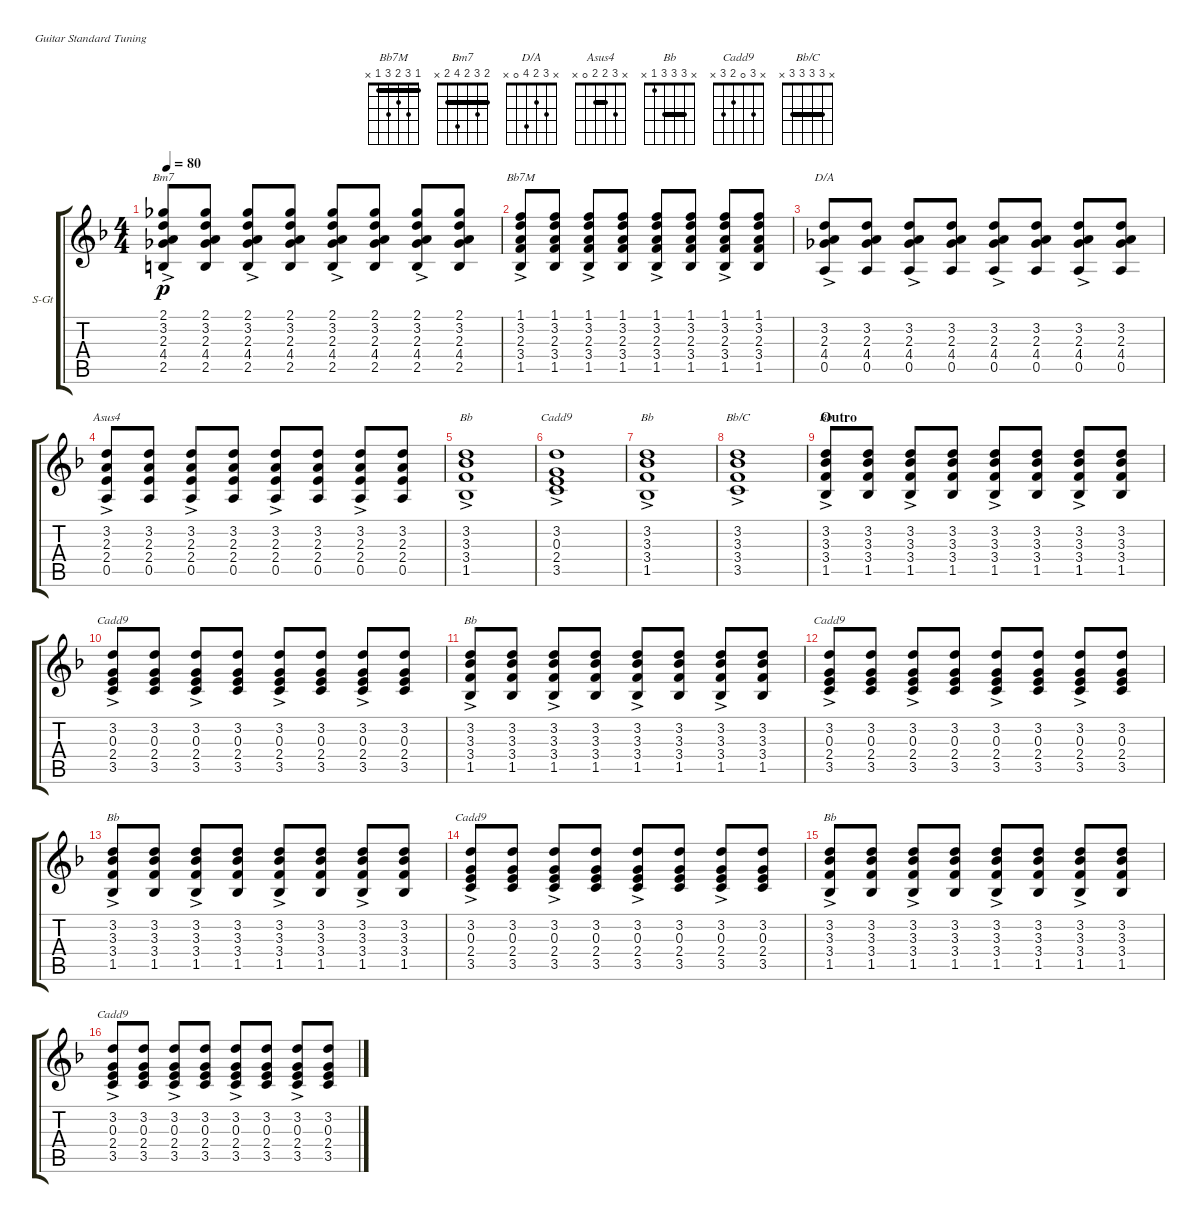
\defaultSystemsLayout 4
\bracketExtendMode groupsimilarinstruments
\firstSystemTrackNameOrientation horizontal
\otherSystemsTrackNameOrientation horizontal
\track ("Chords & Rhythm" "S-Gt") {instrument acousticguitarsteel}
\staff {score tabs}
\tuning (E4 B3 G3 D3 A2 E2)
\chord ("Bb7M" 1 3 2 3 1 x) {barre 1}
\chord ("Bm7" 2 3 2 4 2 x) {barre (2 2)}
\chord ("D/A" x 3 2 4 0 x)
\chord ("Asus4" x 3 2 2 0 x) {barre 2}
\chord ("Bb" x 3 3 3 1 x) {barre (3 3)}
\chord ("Cadd9" x 3 0 2 3 x)
\chord ("Bb/C" x 3 3 3 3 x) {barre (3 3 3)}
\ts (4 4)
\tempo 80
\clef g2
\ks f
(2.5{ac} 4.4{ac} 2.3{ac} 3.2{ac} 2.1{ac}).8{ch "Bm7" dy p} (2.5 4.4 2.3 3.2 2.1).8 (2.5{ac} 4.4{ac} 2.3{ac} 3.2{ac} 2.1{ac}).8 (2.5 4.4 2.3 3.2 2.1).8 (2.5{ac} 4.4{ac} 2.3{ac} 3.2{ac} 2.1{ac}).8 (2.5 4.4 2.3 3.2 2.1).8 (2.5{ac} 4.4{ac} 2.3{ac} 3.2{ac} 2.1{ac}).8 (2.5 4.4 2.3 3.2 2.1).8 |
(1.5{ac} 3.4{ac} 2.3{ac} 3.2{ac} 1.1{ac}).8{ch "Bb7M"} (1.5 3.4 2.3 3.2 1.1).8 (1.5{ac} 3.4{ac} 2.3{ac} 3.2{ac} 1.1{ac}).8 (1.5 3.4 2.3 3.2 1.1).8 (1.5{ac} 3.4{ac} 2.3{ac} 3.2{ac} 1.1{ac}).8 (1.5 3.4 2.3 3.2 1.1).8 (1.5{ac} 3.4{ac} 2.3{ac} 3.2{ac} 1.1{ac}).8 (1.5 3.4 2.3 3.2 1.1).8 |
(0.5{ac} 4.4{ac} 2.3{ac} 3.2{ac}).8{ch "D/A"} (0.5 4.4 2.3 3.2).8 (0.5{ac} 4.4{ac} 2.3{ac} 3.2{ac}).8 (0.5 4.4 2.3 3.2).8 (0.5{ac} 4.4{ac} 2.3{ac} 3.2{ac}).8 (0.5 4.4 2.3 3.2).8 (0.5{ac} 4.4{ac} 2.3{ac} 3.2{ac}).8 (0.5 4.4 2.3 3.2).8 |
(0.5{ac} 2.4{ac} 2.3{ac} 3.2{ac}).8{ch "Asus4"} (0.5 2.4 2.3 3.2).8 (0.5{ac} 2.4{ac} 2.3{ac} 3.2{ac}).8 (0.5 2.4 2.3 3.2).8 (0.5{ac} 2.4{ac} 2.3{ac} 3.2{ac}).8 (0.5 2.4 2.3 3.2).8 (0.5{ac} 2.4{ac} 2.3{ac} 3.2{ac}).8 (0.5 2.4 2.3 3.2).8 |
(1.5{ac} 3.4{ac} 3.3{ac} 3.2{ac}).1{ch "Bb"} |
(3.5{ac} 2.4{ac} 0.3{ac} 3.2{ac}).1{ch "Cadd9"} |
(1.5{ac} 3.4{ac} 3.3{ac} 3.2{ac}).1{ch "Bb"} |
(3.5{ac} 3.4{ac} 3.3{ac} 3.2{ac}).1{ch "Bb/C"} |
\section ("" "Outro")
(1.5{ac} 3.4{ac} 3.3{ac} 3.2{ac}).8{ch "Bb"} (1.5 3.4 3.3 3.2).8 (1.5{ac} 3.4{ac} 3.3{ac} 3.2{ac}).8 (1.5 3.4 3.3 3.2).8 (1.5{ac} 3.4{ac} 3.3{ac} 3.2{ac}).8 (1.5 3.4 3.3 3.2).8 (1.5{ac} 3.4{ac} 3.3{ac} 3.2{ac}).8 (1.5 3.4 3.3 3.2).8 |
(3.5{ac} 2.4{ac} 0.3{ac} 3.2{ac}).8{ch "Cadd9"} (3.5 2.4 0.3 3.2).8 (3.5{ac} 2.4{ac} 0.3{ac} 3.2{ac}).8 (3.5 2.4 0.3 3.2).8 (3.5{ac} 2.4{ac} 0.3{ac} 3.2{ac}).8 (3.5 2.4 0.3 3.2).8 (3.5{ac} 2.4{ac} 0.3{ac} 3.2{ac}).8 (3.5 2.4 0.3 3.2).8 |
(1.5{ac} 3.4{ac} 3.3{ac} 3.2{ac}).8{ch "Bb"} (1.5 3.4 3.3 3.2).8 (1.5{ac} 3.4{ac} 3.3{ac} 3.2{ac}).8 (1.5 3.4 3.3 3.2).8 (1.5{ac} 3.4{ac} 3.3{ac} 3.2{ac}).8 (1.5 3.4 3.3 3.2).8 (1.5{ac} 3.4{ac} 3.3{ac} 3.2{ac}).8 (1.5 3.4 3.3 3.2).8 |
(3.5{ac} 2.4{ac} 0.3{ac} 3.2{ac}).8{ch "Cadd9"} (3.5 2.4 0.3 3.2).8 (3.5{ac} 2.4{ac} 0.3{ac} 3.2{ac}).8 (3.5 2.4 0.3 3.2).8 (3.5{ac} 2.4{ac} 0.3{ac} 3.2{ac}).8 (3.5 2.4 0.3 3.2).8 (3.5{ac} 2.4{ac} 0.3{ac} 3.2{ac}).8 (3.5 2.4 0.3 3.2).8 |
(1.5{ac} 3.4{ac} 3.3{ac} 3.2{ac}).8{ch "Bb"} (1.5 3.4 3.3 3.2).8 (1.5{ac} 3.4{ac} 3.3{ac} 3.2{ac}).8 (1.5 3.4 3.3 3.2).8 (1.5{ac} 3.4{ac} 3.3{ac} 3.2{ac}).8 (1.5 3.4 3.3 3.2).8 (1.5{ac} 3.4{ac} 3.3{ac} 3.2{ac}).8 (1.5 3.4 3.3 3.2).8 |
(3.5{ac} 2.4{ac} 0.3{ac} 3.2{ac}).8{ch "Cadd9"} (3.5 2.4 0.3 3.2).8 (3.5{ac} 2.4{ac} 0.3{ac} 3.2{ac}).8 (3.5 2.4 0.3 3.2).8 (3.5{ac} 2.4{ac} 0.3{ac} 3.2{ac}).8 (3.5 2.4 0.3 3.2).8 (3.5{ac} 2.4{ac} 0.3{ac} 3.2{ac}).8 (3.5 2.4 0.3 3.2).8 |
(1.5{ac} 3.4{ac} 3.3{ac} 3.2{ac}).8{ch "Bb"} (1.5 3.4 3.3 3.2).8 (1.5{ac} 3.4{ac} 3.3{ac} 3.2{ac}).8 (1.5 3.4 3.3 3.2).8 (1.5{ac} 3.4{ac} 3.3{ac} 3.2{ac}).8 (1.5 3.4 3.3 3.2).8 (1.5{ac} 3.4{ac} 3.3{ac} 3.2{ac}).8 (1.5 3.4 3.3 3.2).8 |
(3.5{ac} 2.4{ac} 0.3{ac} 3.2{ac}).8{ch "Cadd9"} (3.5 2.4 0.3 3.2).8 (3.5{ac} 2.4{ac} 0.3{ac} 3.2{ac}).8 (3.5 2.4 0.3 3.2).8 (3.5{ac} 2.4{ac} 0.3{ac} 3.2{ac}).8 (3.5 2.4 0.3 3.2).8 (3.5{ac} 2.4{ac} 0.3{ac} 3.2{ac}).8 (3.5 2.4 0.3 3.2).8
